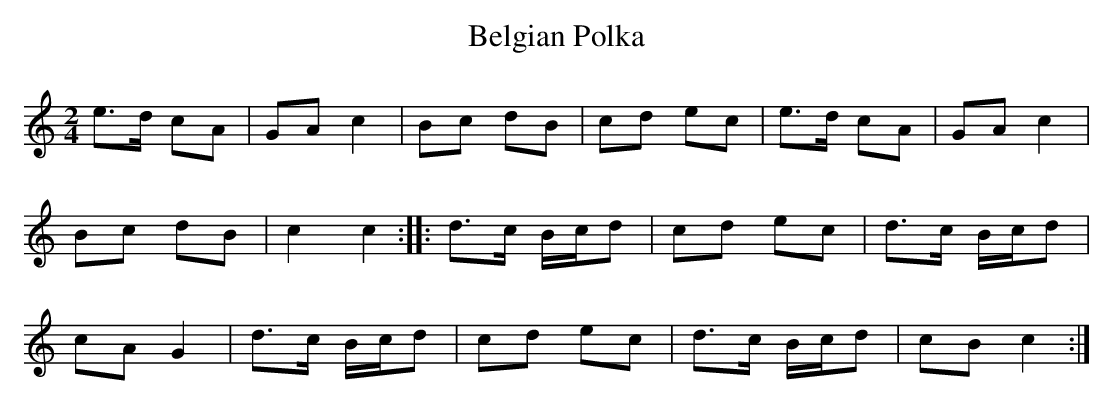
X:1
T:Belgian Polka
L:1/8
M:2/4
K:C
e>d cA | GA c2 | Bc dB | cd ec | e>d cA | GA c2 |
Bc dB | c2 c2 :: d>c B/c/d | cd ec | d>c B/c/d |
cA G2 | d>c B/c/d | cd ec | d>c B/c/d | cB c2:|
